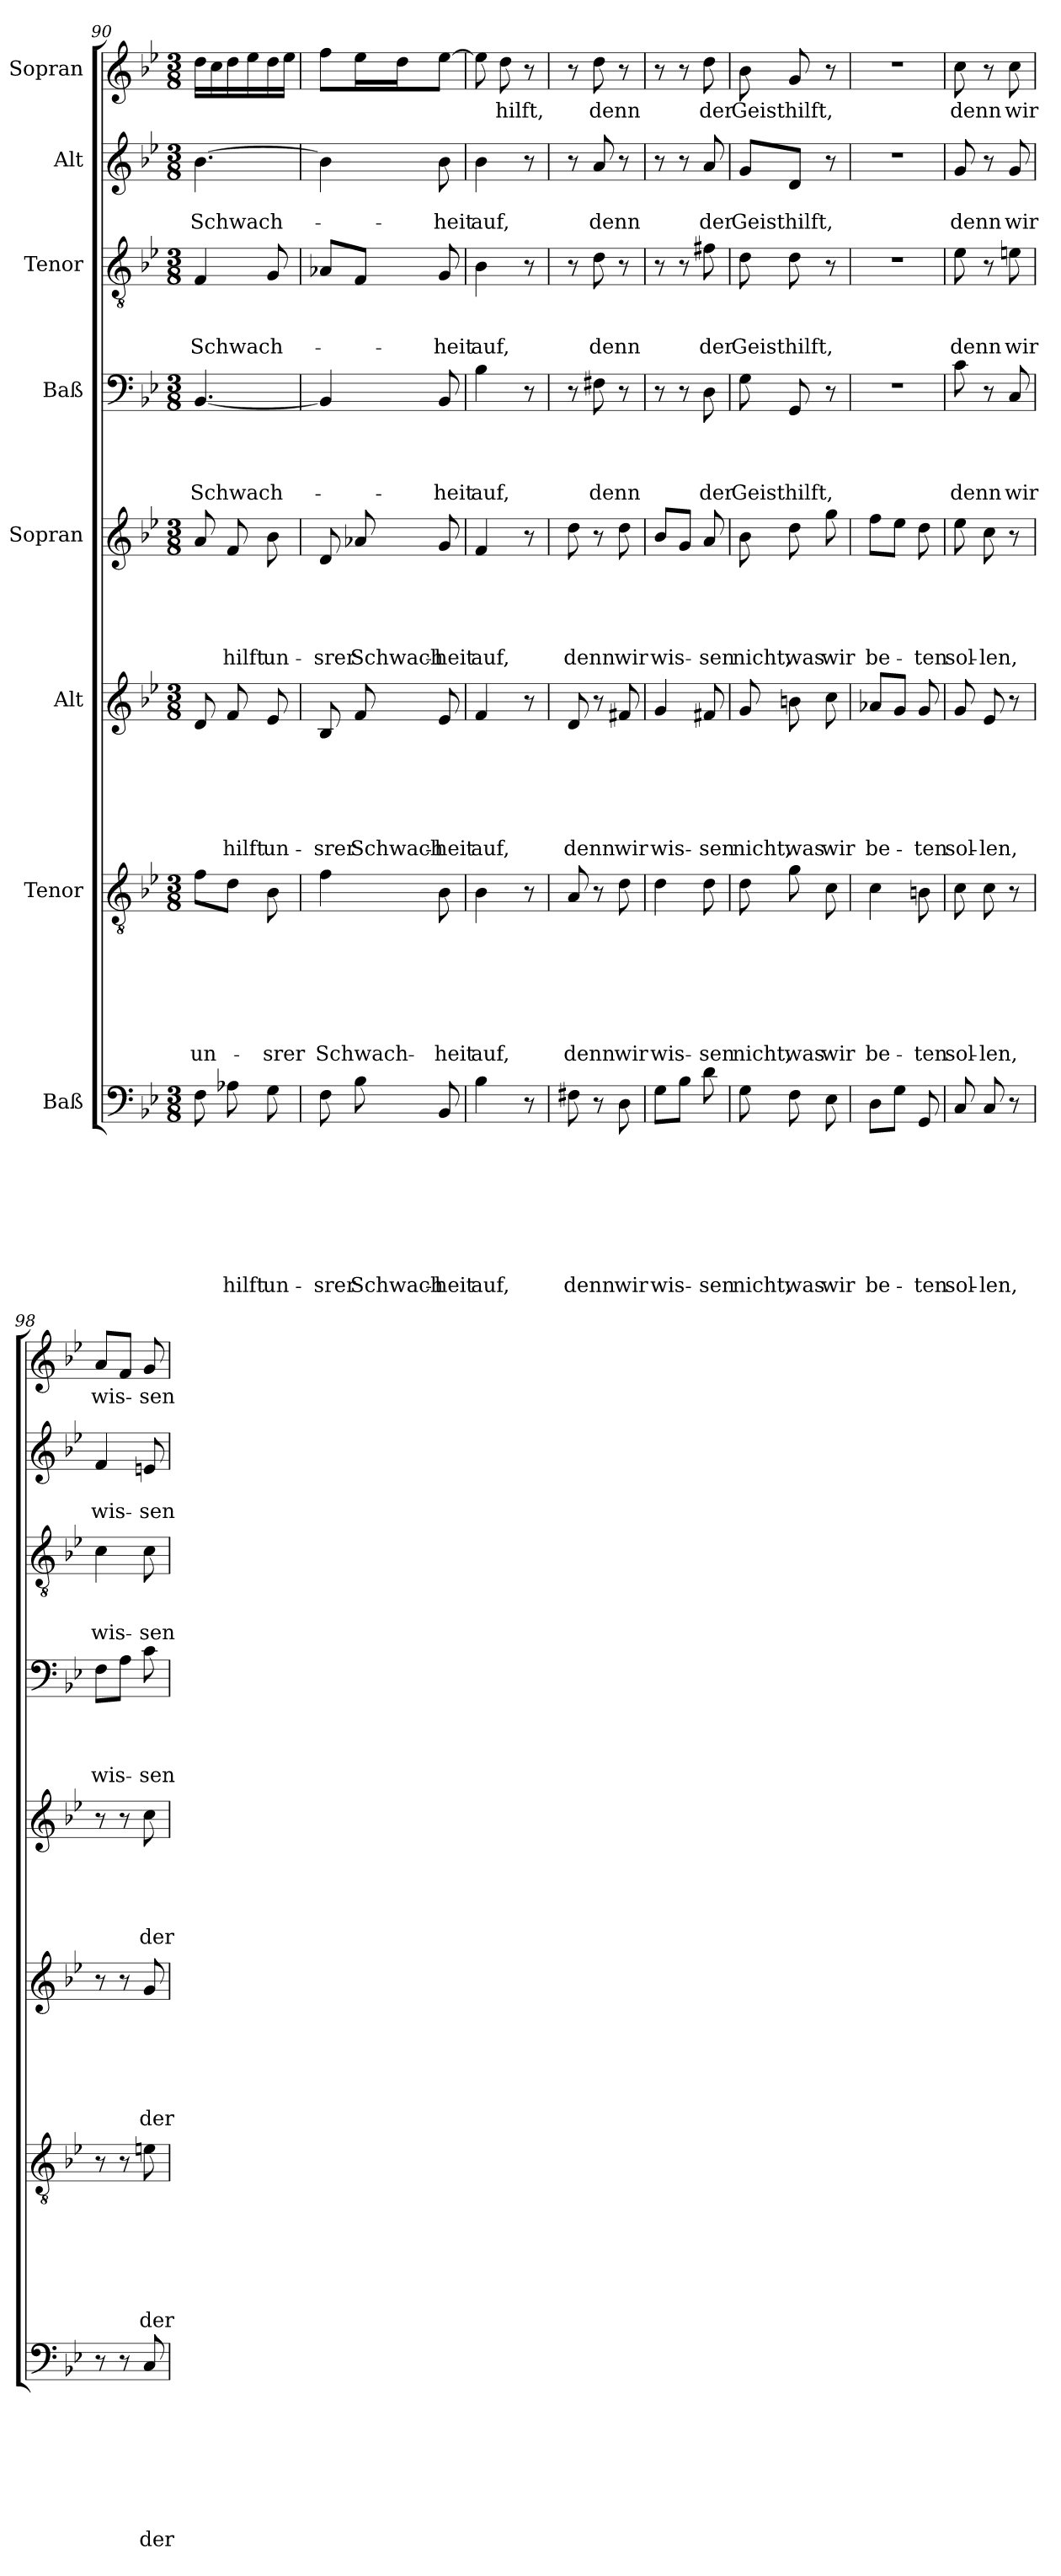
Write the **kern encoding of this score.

**kern	**text	**text	**text	**text	**text	**text	**text	**text	**kern	**text	**text	**text	**text	**text	**text	**text	**kern	**text	**text	**text	**text	**text	**text	**kern	**text	**text	**text	**text	**text	**kern	**text	**text	**text	**text	**kern	**text	**text	**text	**kern	**text	**text	**kern	**text
*part8	*part8	*part8	*part8	*part8	*part8	*part8	*part8	*part8	*part7	*part7	*part7	*part7	*part7	*part7	*part7	*part7	*part6	*part6	*part6	*part6	*part6	*part6	*part6	*part5	*part5	*part5	*part5	*part5	*part5	*part4	*part4	*part4	*part4	*part4	*part3	*part3	*part3	*part3	*part2	*part2	*part2	*part1	*part1
*staff8	*staff8	*staff8	*staff8	*staff8	*staff8	*staff8	*staff8	*staff8	*staff7	*staff7	*staff7	*staff7	*staff7	*staff7	*staff7	*staff7	*staff6	*staff6	*staff6	*staff6	*staff6	*staff6	*staff6	*staff5	*staff5	*staff5	*staff5	*staff5	*staff5	*staff4	*staff4	*staff4	*staff4	*staff4	*staff3	*staff3	*staff3	*staff3	*staff2	*staff2	*staff2	*staff1	*staff1
*I"Baß	*	*	*	*	*	*	*	*	*I"Tenor	*	*	*	*	*	*	*	*I"Alt	*	*	*	*	*	*	*I"Sopran	*	*	*	*	*	*I"Baß	*	*	*	*	*I"Tenor	*	*	*	*I"Alt	*	*	*I"Sopran	*
*clefF4	*	*	*	*	*	*	*	*	*clefGv2	*	*	*	*	*	*	*	*clefG2	*	*	*	*	*	*	*clefG2	*	*	*	*	*	*clefF4	*	*	*	*	*clefGv2	*	*	*	*clefG2	*	*	*clefG2	*
*k[b-e-]	*	*	*	*	*	*	*	*	*k[b-e-]	*	*	*	*	*	*	*	*k[b-e-]	*	*	*	*	*	*	*k[b-e-]	*	*	*	*	*	*k[b-e-]	*	*	*	*	*k[b-e-]	*	*	*	*k[b-e-]	*	*	*k[b-e-]	*
*B-:	*	*	*	*	*	*	*	*	*B-:	*	*	*	*	*	*	*	*B-:	*	*	*	*	*	*	*B-:	*	*	*	*	*	*B-:	*	*	*	*	*B-:	*	*	*	*B-:	*	*	*B-:	*
*M3/8	*	*	*	*	*	*	*	*	*M3/8	*	*	*	*	*	*	*	*M3/8	*	*	*	*	*	*	*M3/8	*	*	*	*	*	*M3/8	*	*	*	*	*M3/8	*	*	*	*M3/8	*	*	*M3/8	*
=90	=90	=90	=90	=90	=90	=90	=90	=90	=90	=90	=90	=90	=90	=90	=90	=90	=90	=90	=90	=90	=90	=90	=90	=90	=90	=90	=90	=90	=90	=90	=90	=90	=90	=90	=90	=90	=90	=90	=90	=90	=90	=90	=90
8F!\	.	.	.	.	.	.	.	.	8f!\L	.	.	.	.	.	.	un-	8d!/	.	.	.	.	.	.	8a!/	.	.	.	.	.	[4.BB-!/	.	.	.	Schwach-	4F!/	.	.	Schwach-	[4.b-!\	.	Schwach-	16dd!\LL	.
.	.	.	.	.	.	.	.	.	.	.	.	.	.	.	.	.	.	.	.	.	.	.	.	.	.	.	.	.	.	.	.	.	.	.	.	.	.	.	.	.	.	16cc!\	.
8A-X!\	.	.	.	.	.	.	.	hilft	8d!\J	.	.	.	.	.	.	.	8f!/	.	.	.	.	.	hilft	8f!/	.	.	.	.	hilft	.	.	.	.	.	.	.	.	.	.	.	.	16dd!\	.
.	.	.	.	.	.	.	.	.	.	.	.	.	.	.	.	.	.	.	.	.	.	.	.	.	.	.	.	.	.	.	.	.	.	.	.	.	.	.	.	.	.	16ee-!\	.
8G!\	.	.	.	.	.	.	.	un-	8B-!\	.	.	.	.	.	.	-srer	8e-!/	.	.	.	.	.	un-	8b-!\	.	.	.	.	un-	.	.	.	.	.	8G!/	.	.	.	.	.	.	16dd!\	.
.	.	.	.	.	.	.	.	.	.	.	.	.	.	.	.	.	.	.	.	.	.	.	.	.	.	.	.	.	.	.	.	.	.	.	.	.	.	.	.	.	.	16ee-!\JJ	.
=91	=91	=91	=91	=91	=91	=91	=91	=91	=91	=91	=91	=91	=91	=91	=91	=91	=91	=91	=91	=91	=91	=91	=91	=91	=91	=91	=91	=91	=91	=91	=91	=91	=91	=91	=91	=91	=91	=91	=91	=91	=91	=91	=91
8F!\	.	.	.	.	.	.	.	-srer	4f!\	.	.	.	.	.	.	Schwach-	8B-!/	.	.	.	.	.	-srer	8d!/	.	.	.	.	-srer	4BB-!/]	.	.	.	.	8A-X!/L	.	.	.	4b-!\]	.	.	8ff!\L	.
8B-!\	.	.	.	.	.	.	.	Schwach-	.	.	.	.	.	.	.	.	8f!/	.	.	.	.	.	Schwach-	8a-X!/	.	.	.	.	Schwach-	.	.	.	.	.	8F!/J	.	.	.	.	.	.	16ee-!\L	.
.	.	.	.	.	.	.	.	.	.	.	.	.	.	.	.	.	.	.	.	.	.	.	.	.	.	.	.	.	.	.	.	.	.	.	.	.	.	.	.	.	.	16dd!\J	.
8BB-!/	.	.	.	.	.	.	.	-heit	8B-!\	.	.	.	.	.	.	-heit	8e-!/	.	.	.	.	.	-heit	8g!/	.	.	.	.	-heit	8BB-!/	.	.	.	-heit	8G!/	.	.	-heit	8b-!\	.	-heit	[8ee-!\J	.
=92	=92	=92	=92	=92	=92	=92	=92	=92	=92	=92	=92	=92	=92	=92	=92	=92	=92	=92	=92	=92	=92	=92	=92	=92	=92	=92	=92	=92	=92	=92	=92	=92	=92	=92	=92	=92	=92	=92	=92	=92	=92	=92	=92
4B-!\	.	.	.	.	.	.	.	auf,	4B-!\	.	.	.	.	.	.	auf,	4f!/	.	.	.	.	.	auf,	4f!/	.	.	.	.	auf,	4B-!\	.	.	.	auf,	4B-!\	.	.	auf,	4b-!\	.	auf,	8ee-!\]	.
.	.	.	.	.	.	.	.	.	.	.	.	.	.	.	.	.	.	.	.	.	.	.	.	.	.	.	.	.	.	.	.	.	.	.	.	.	.	.	.	.	.	8dd!\	hilft,
8r	.	.	.	.	.	.	.	.	8r	.	.	.	.	.	.	.	8r	.	.	.	.	.	.	8r	.	.	.	.	.	8r	.	.	.	.	8r	.	.	.	8r	.	.	8r	.
=93	=93	=93	=93	=93	=93	=93	=93	=93	=93	=93	=93	=93	=93	=93	=93	=93	=93	=93	=93	=93	=93	=93	=93	=93	=93	=93	=93	=93	=93	=93	=93	=93	=93	=93	=93	=93	=93	=93	=93	=93	=93	=93	=93
8F#X!\	.	.	.	.	.	.	.	denn	8A!/	.	.	.	.	.	.	denn	8d!/	.	.	.	.	.	denn	8dd!\	.	.	.	.	denn	8r	.	.	.	.	8r	.	.	.	8r	.	.	8r	.
8r	.	.	.	.	.	.	.	.	8r	.	.	.	.	.	.	.	8r	.	.	.	.	.	.	8r	.	.	.	.	.	8F#X!\	.	.	.	denn	8d!\	.	.	denn	8a!/	.	denn	8dd!\	denn
8D!\	.	.	.	.	.	.	.	wir	8d!\	.	.	.	.	.	.	wir	8f#X!/	.	.	.	.	.	wir	8dd!\	.	.	.	.	wir	8r	.	.	.	.	8r	.	.	.	8r	.	.	8r	.
=94	=94	=94	=94	=94	=94	=94	=94	=94	=94	=94	=94	=94	=94	=94	=94	=94	=94	=94	=94	=94	=94	=94	=94	=94	=94	=94	=94	=94	=94	=94	=94	=94	=94	=94	=94	=94	=94	=94	=94	=94	=94	=94	=94
8G!\L	.	.	.	.	.	.	.	wis-	4d!\	.	.	.	.	.	.	wis-	4g!/	.	.	.	.	.	wis-	8b-!/L	.	.	.	.	wis-	8r	.	.	.	.	8r	.	.	.	8r	.	.	8r	.
8B-!\J	.	.	.	.	.	.	.	.	.	.	.	.	.	.	.	.	.	.	.	.	.	.	.	8g!/J	.	.	.	.	.	8r	.	.	.	.	8r	.	.	.	8r	.	.	8r	.
8d!\	.	.	.	.	.	.	.	-sen	8d!\	.	.	.	.	.	.	-sen	8f#X!/	.	.	.	.	.	-sen	8a!/	.	.	.	.	-sen	8D!\	.	.	.	der	8f#X!\	.	.	der	8a!/	.	der	8dd!\	der
!!LO:LB:g=z
=95	=95	=95	=95	=95	=95	=95	=95	=95	=95	=95	=95	=95	=95	=95	=95	=95	=95	=95	=95	=95	=95	=95	=95	=95	=95	=95	=95	=95	=95	=95	=95	=95	=95	=95	=95	=95	=95	=95	=95	=95	=95	=95	=95
8G!\	.	.	.	.	.	.	.	nicht,	8d!\	.	.	.	.	.	.	nicht,	8g!/	.	.	.	.	.	nicht,	8b-!\	.	.	.	.	nicht,	8G!\	.	.	.	Geist	8d!\	.	.	Geist	8g!/L	.	Geist	8b-!\	Geist
8F!\	.	.	.	.	.	.	.	was	8g!\	.	.	.	.	.	.	was	8bn!\	.	.	.	.	.	was	8dd!\	.	.	.	.	was	8GG!/	.	.	.	hilft,	8d!\	.	.	hilft,	8d!/J	.	hilft,	8g!/	hilft,
8E-!\	.	.	.	.	.	.	.	wir	8c!\	.	.	.	.	.	.	wir	8cc!\	.	.	.	.	.	wir	8gg!\	.	.	.	.	wir	8r	.	.	.	.	8r	.	.	.	8r	.	.	8r	.
=96	=96	=96	=96	=96	=96	=96	=96	=96	=96	=96	=96	=96	=96	=96	=96	=96	=96	=96	=96	=96	=96	=96	=96	=96	=96	=96	=96	=96	=96	=96	=96	=96	=96	=96	=96	=96	=96	=96	=96	=96	=96	=96	=96
8D!\L	.	.	.	.	.	.	.	be-	4c!\	.	.	.	.	.	.	be-	8a-X!/L	.	.	.	.	.	be-	8ff!\L	.	.	.	.	be-	4.r	.	.	.	.	4.r	.	.	.	4.r	.	.	4.r	.
8G!\J	.	.	.	.	.	.	.	.	.	.	.	.	.	.	.	.	8g!/J	.	.	.	.	.	.	8ee-!\J	.	.	.	.	.	.	.	.	.	.	.	.	.	.	.	.	.	.	.
8GG!/	.	.	.	.	.	.	.	-ten	8Bn!\	.	.	.	.	.	.	-ten	8g!/	.	.	.	.	.	-ten	8dd!\	.	.	.	.	-ten	.	.	.	.	.	.	.	.	.	.	.	.	.	.
=97	=97	=97	=97	=97	=97	=97	=97	=97	=97	=97	=97	=97	=97	=97	=97	=97	=97	=97	=97	=97	=97	=97	=97	=97	=97	=97	=97	=97	=97	=97	=97	=97	=97	=97	=97	=97	=97	=97	=97	=97	=97	=97	=97
8C!/	.	.	.	.	.	.	.	sol-	8c!\	.	.	.	.	.	.	sol-	8g!/	.	.	.	.	.	sol-	8ee-!\	.	.	.	.	sol-	8c!\	.	.	.	denn	8e-!\	.	.	denn	8g!/	.	denn	8cc!\	denn
8C!/	.	.	.	.	.	.	.	-len,	8c!\	.	.	.	.	.	.	-len,	8e-!/	.	.	.	.	.	-len,	8cc!\	.	.	.	.	-len,	8r	.	.	.	.	8r	.	.	.	8r	.	.	8r	.
8r	.	.	.	.	.	.	.	.	8r	.	.	.	.	.	.	.	8r	.	.	.	.	.	.	8r	.	.	.	.	.	8C!/	.	.	.	wir	8en!\	.	.	wir	8g!/	.	wir	8cc!\	wir
=98	=98	=98	=98	=98	=98	=98	=98	=98	=98	=98	=98	=98	=98	=98	=98	=98	=98	=98	=98	=98	=98	=98	=98	=98	=98	=98	=98	=98	=98	=98	=98	=98	=98	=98	=98	=98	=98	=98	=98	=98	=98	=98	=98
8r	.	.	.	.	.	.	.	.	8r	.	.	.	.	.	.	.	8r	.	.	.	.	.	.	8r	.	.	.	.	.	8F!\L	.	.	.	wis-	4c!\	.	.	wis-	4f!/	.	wis-	8a!/L	wis-
8r	.	.	.	.	.	.	.	.	8r	.	.	.	.	.	.	.	8r	.	.	.	.	.	.	8r	.	.	.	.	.	8A!\J	.	.	.	.	.	.	.	.	.	.	.	8f!/J	.
8C!/	.	.	.	.	.	.	.	der	8en!\	.	.	.	.	.	.	der	8g!/	.	.	.	.	.	der	8cc!\	.	.	.	.	der	8c!\	.	.	.	-sen	8c!\	.	.	-sen	8en!/	.	-sen	8g!/	-sen
=	=	=	=	=	=	=	=	=	=	=	=	=	=	=	=	=	=	=	=	=	=	=	=	=	=	=	=	=	=	=	=	=	=	=	=	=	=	=	=	=	=	=	=
*-	*-	*-	*-	*-	*-	*-	*-	*-	*-	*-	*-	*-	*-	*-	*-	*-	*-	*-	*-	*-	*-	*-	*-	*-	*-	*-	*-	*-	*-	*-	*-	*-	*-	*-	*-	*-	*-	*-	*-	*-	*-	*-	*-
